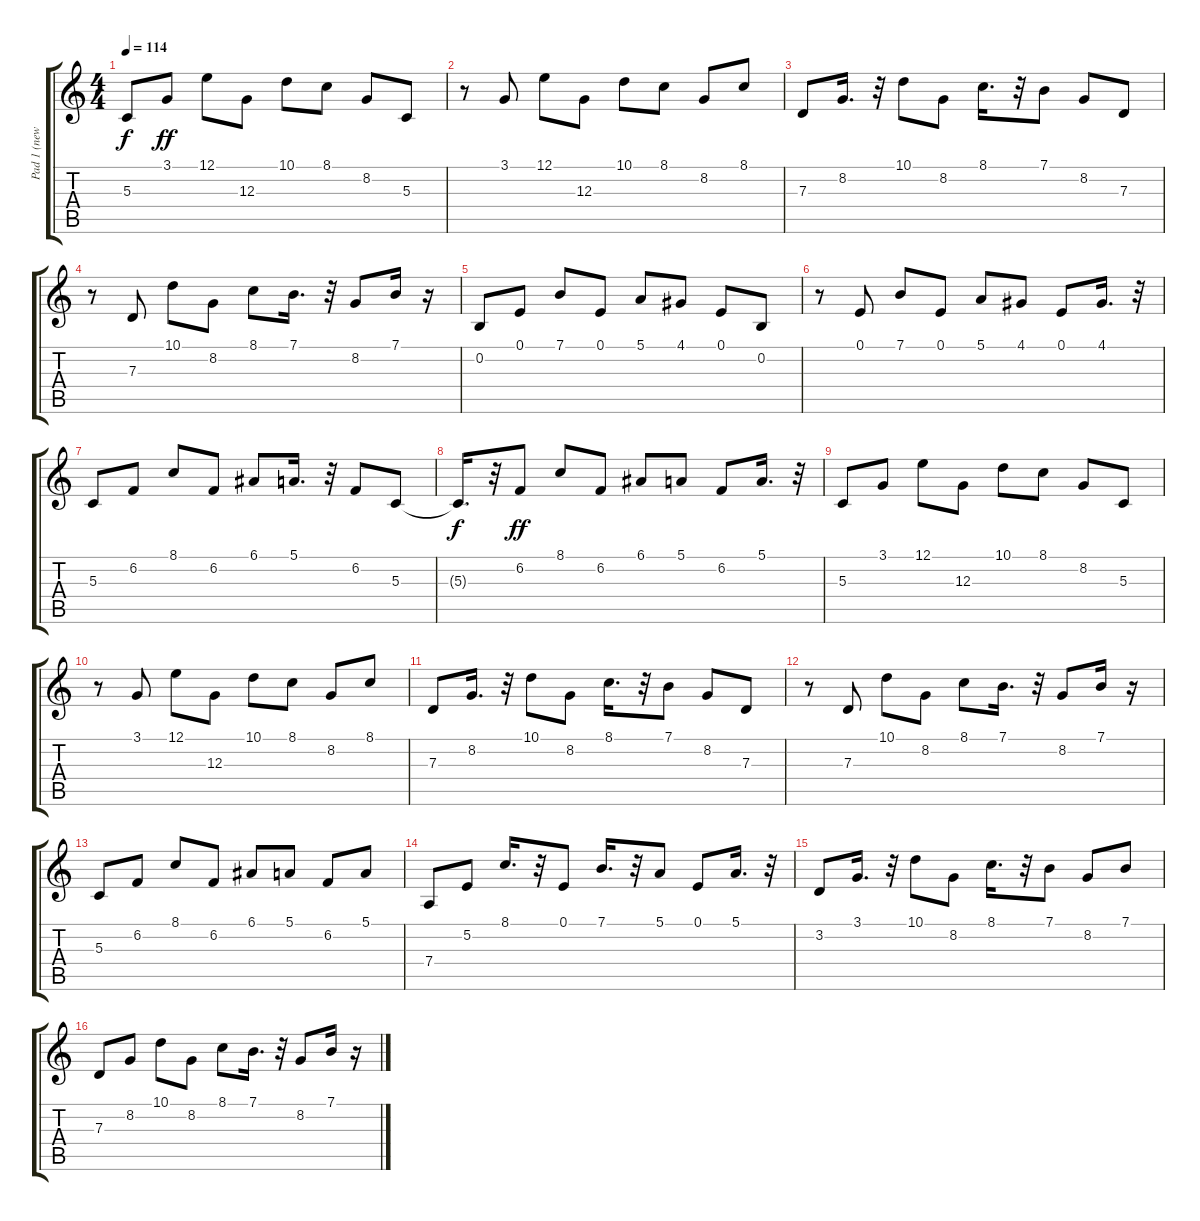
\track ("Pad 1 (new age)" "Pad 1 (new") {instrument pad1newage}
\staff {score tabs}
\tuning (E4 B3 G3 D3 A2 E2) {hide}
\ts (4 4)
\tempo 114
\clef g2
\ks c
5.3.8{dy f} 3.1.8{dy ff} 12.1.8 12.3.8 10.1.8 8.1.8 8.2.8 5.3.8 |
r.8 3.1.8 12.1.8 12.3.8 10.1.8 8.1.8 8.2.8 8.1.8 |
7.3.8 8.2.16{d} r.32 10.1.8 8.2.8 8.1.16{d} r.32 7.1.8 8.2.8 7.3.8 |
r.8 7.3.8 10.1.8 8.2.8 8.1.8 7.1.16{d} r.32 8.2.8 7.1.16 r.16 |
0.2.8 0.1.8 7.1.8 0.1.8 5.1.8 4.1.8 0.1.8 0.2.8 |
r.8 0.1.8 7.1.8 0.1.8 5.1.8 4.1.8 0.1.8 4.1.16{d} r.32 |
5.3.8 6.2.8 8.1.8 6.2.8 6.1.8 5.1.16{d} r.32 6.2.8 5.3.8 |
5.3{t}.16{d dy f} r.32 6.2.8{dy ff} 8.1.8 6.2.8 6.1.8 5.1.8 6.2.8 5.1.16{d} r.32 |
5.3.8 3.1.8 12.1.8 12.3.8 10.1.8 8.1.8 8.2.8 5.3.8 |
r.8 3.1.8 12.1.8 12.3.8 10.1.8 8.1.8 8.2.8 8.1.8 |
7.3.8 8.2.16{d} r.32 10.1.8 8.2.8 8.1.16{d} r.32 7.1.8 8.2.8 7.3.8 |
r.8 7.3.8 10.1.8 8.2.8 8.1.8 7.1.16{d} r.32 8.2.8 7.1.16 r.16 |
5.3.8 6.2.8 8.1.8 6.2.8 6.1.8 5.1.8 6.2.8 5.1.8 |
7.4.8 5.2.8 8.1.16{d} r.32 0.1.8 7.1.16{d} r.32 5.1.8 0.1.8 5.1.16{d} r.32 |
3.2.8 3.1.16{d} r.32 10.1.8 8.2.8 8.1.16{d} r.32 7.1.8 8.2.8 7.1.8 |
7.3.8 8.2.8 10.1.8 8.2.8 8.1.8 7.1.16{d} r.32 8.2.8 7.1.16 r.16
